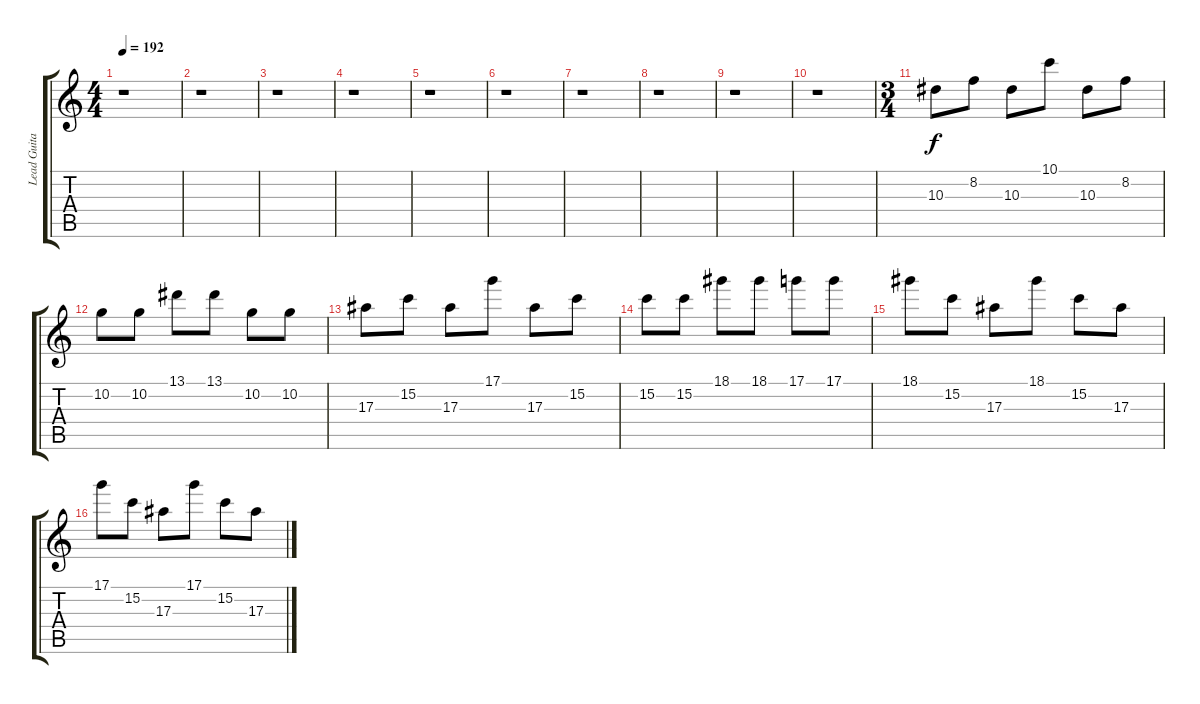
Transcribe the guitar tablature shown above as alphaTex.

\track ("Lead Guitar" "Lead Guita") {instrument distortionguitar}
\staff {score tabs}
\tuning (D4 A3 F3 C3 G2 C2) {hide}
\ts (4 4)
\tempo 192
\clef g2
\ks c
r.1{dy f} |
r.1 |
r.1 |
r.1 |
r.1 |
r.1 |
r.1 |
r.1 |
r.1 |
r.1 |
\ts (3 4)
10.3.8 8.2.8 10.3.8 10.1.8 10.3.8 8.2.8 |
10.2.8 10.2.8 13.1.8 13.1.8 10.2.8 10.2.8 |
17.3.8 15.2.8 17.3.8 17.1.8 17.3.8 15.2.8 |
15.2.8 15.2.8 18.1.8 18.1.8 17.1.8 17.1.8 |
18.1.8 15.2.8 17.3.8 18.1.8 15.2.8 17.3.8 |
17.1.8 15.2.8 17.3.8 17.1.8 15.2.8 17.3.8
